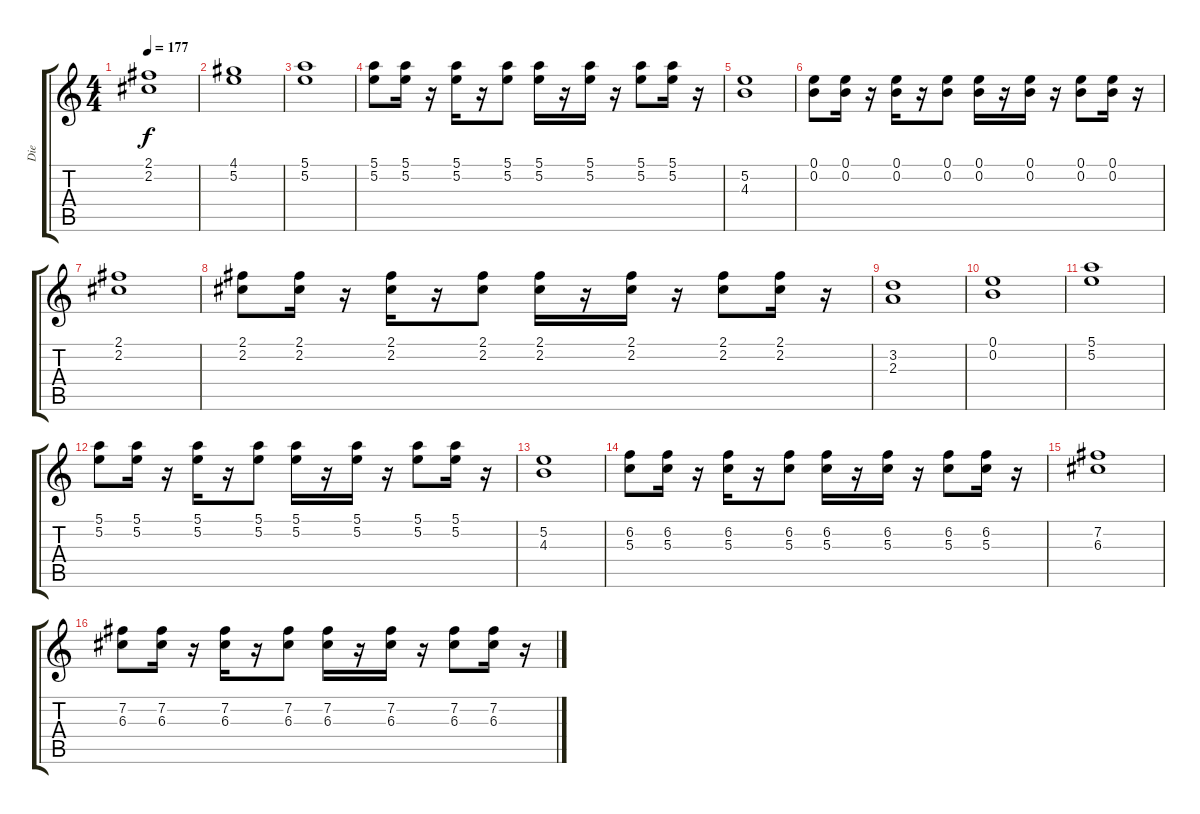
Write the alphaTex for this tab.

\track ("Die" "Die") {instrument distortionguitar}
\staff {score tabs}
\tuning (E4 B3 G3 D3 A2 E2) {hide}
\ts (4 4)
\tempo 177
\clef g2
\ks c
(2.1 2.2).1{dy f} |
(4.1 5.2).1 |
(5.1 5.2).1 |
(5.1 5.2).8 (5.1 5.2).16 r.16 (5.1 5.2).16 r.16 (5.1 5.2).8 (5.1 5.2).16 r.16 (5.1 5.2).16 r.16 (5.1 5.2).8 (5.1 5.2).16 r.16 |
(5.2 4.3).1 |
(0.1 0.2).8 (0.1 0.2).16 r.16 (0.1 0.2).16 r.16 (0.1 0.2).8 (0.1 0.2).16 r.16 (0.1 0.2).16 r.16 (0.1 0.2).8 (0.1 0.2).16 r.16 |
(2.1 2.2).1 |
(2.1 2.2).8 (2.1 2.2).16 r.16 (2.1 2.2).16 r.16 (2.1 2.2).8 (2.1 2.2).16 r.16 (2.1 2.2).16 r.16 (2.1 2.2).8 (2.1 2.2).16 r.16 |
(3.2 2.3).1 |
(0.1 0.2).1 |
(5.1 5.2).1 |
(5.1 5.2).8 (5.1 5.2).16 r.16 (5.1 5.2).16 r.16 (5.1 5.2).8 (5.1 5.2).16 r.16 (5.1 5.2).16 r.16 (5.1 5.2).8 (5.1 5.2).16 r.16 |
(5.2 4.3).1 |
(6.2 5.3).8 (6.2 5.3).16 r.16 (6.2 5.3).16 r.16 (6.2 5.3).8 (6.2 5.3).16 r.16 (6.2 5.3).16 r.16 (6.2 5.3).8 (6.2 5.3).16 r.16 |
(7.2 6.3).1 |
(7.2 6.3).8 (7.2 6.3).16 r.16 (7.2 6.3).16 r.16 (7.2 6.3).8 (7.2 6.3).16 r.16 (7.2 6.3).16 r.16 (7.2 6.3).8 (7.2 6.3).16 r.16
